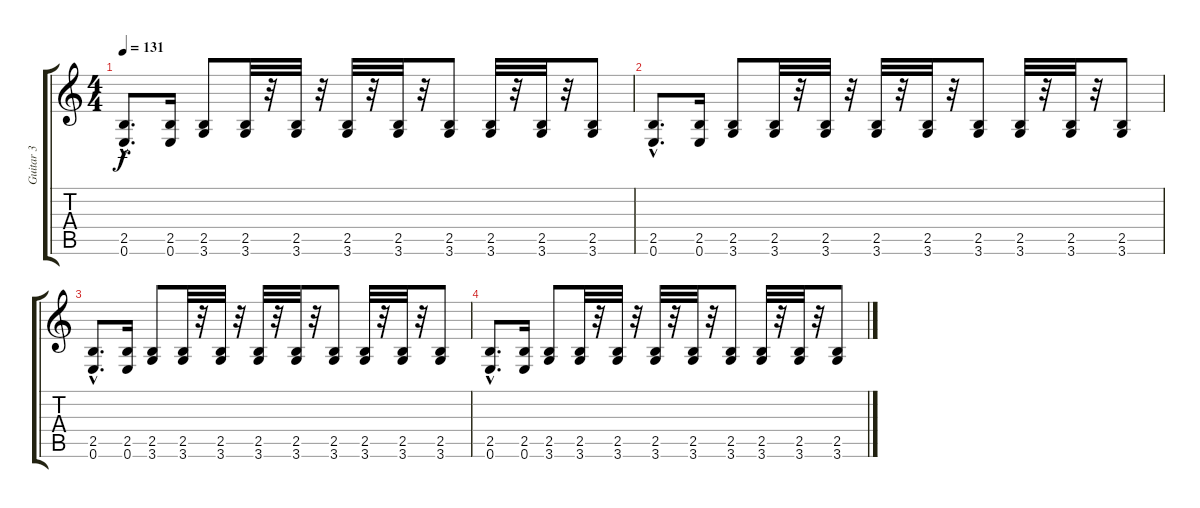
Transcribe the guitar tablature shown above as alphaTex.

\track ("Guitar 3" "Guitar 3") {instrument distortionguitar}
\staff {score tabs}
\tuning (E4 B3 G3 D3 A2 E2) {hide}
\ts (4 4)
\tempo 131
\clef g2
\ks c
(2.5{hac} 0.6{hac}).8{d dy f volume 7} (2.5 0.6).16{volume 6} (2.5 3.6).8{volume 6} (2.5 3.6).32{volume 6} r.32 (2.5 3.6).32{volume 6} r.32 (2.5 3.6).32{volume 6} r.32 (2.5 3.6).32{volume 6} r.32 (2.5 3.6).8{volume 6} (2.5 3.6).32{volume 6} r.32 (2.5 3.6).32{volume 6} r.32 (2.5 3.6).8{volume 5} |
(2.5{hac} 0.6{hac}).8{d volume 5} (2.5 0.6).16{volume 5} (2.5 3.6).8{volume 5} (2.5 3.6).32{volume 5} r.32 (2.5 3.6).32{volume 4} r.32 (2.5 3.6).32{volume 4} r.32 (2.5 3.6).32{volume 4} r.32 (2.5 3.6).8{volume 4} (2.5 3.6).32{volume 4} r.32 (2.5 3.6).32{volume 4} r.32 (2.5 3.6).8{volume 4} |
(2.5{hac} 0.6{hac}).8{d volume 4} (2.5 0.6).16{volume 4} (2.5 3.6).8{volume 3} (2.5 3.6).32{volume 3} r.32 (2.5 3.6).32{volume 3} r.32 (2.5 3.6).32{volume 3} r.32 (2.5 3.6).32{volume 3} r.32 (2.5 3.6).8{volume 3} (2.5 3.6).32{volume 3} r.32 (2.5 3.6).32{volume 2} r.32 (2.5 3.6).8{volume 2} |
(2.5{hac} 0.6{hac}).8{d volume 2} (2.5 0.6).16{volume 2} (2.5 3.6).8{volume 2} (2.5 3.6).32{volume 2} r.32 (2.5 3.6).32{volume 2} r.32 (2.5 3.6).32{volume 2} r.32 (2.5 3.6).32{volume 1} r.32 (2.5 3.6).8{volume 1} (2.5 3.6).32{volume 1} r.32 (2.5 3.6).32{volume 1} r.32 (2.5 3.6).8{volume 1}
